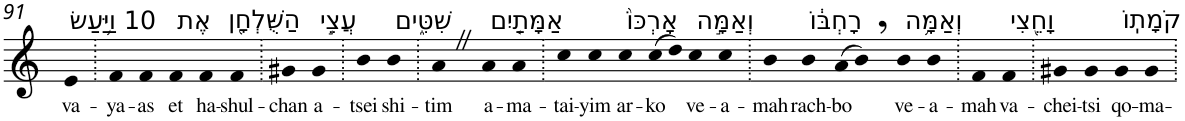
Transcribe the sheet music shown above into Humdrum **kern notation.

**kern	**text
*part1	*part1
*staff1	*staff1
*I"Piano	*
*I'Pno	*
!!LO:PB:g=z
*clefG2	*
*k[]	*
=91	=91
!LO:TX:a:t=10 וַיַּ֥עַשׂ	!
!	!LO:LY:b
4e	va-
=92.	=92.
!	!LO:LY:b
4f	-ya-
!	!LO:LY:b
4f	-as
!LO:TX:a:t=אֶת	!
!	!LO:LY:b
4f	et
!LO:TX:a:t=הַשֻּׁלְחָ֖ן	!
!	!LO:LY:b
4f	ha-
!	!LO:LY:b
4f	-shul-
=93.	=93.
!	!LO:LY:b
4g#X	-chan
!LO:TX:a:t=עֲצֵ֣י	!
!	!LO:LY:b
4g#	a-
=94.	=94.
!	!LO:LY:b
4b	-tsei
!LO:TX:a:t=שִׁטִּ֑ים	!
!	!LO:LY:b
4b	shi-
=95.	=95.
!	!LO:LY:b
4aZ	-tim
!LO:TX:a:t=אַמָּתַ֤יִם	!
!	!LO:LY:b
4a	a-
!	!LO:LY:b
4a	-ma-
=96.	=96.
!	!LO:LY:b
4cc	-tai-
!	!LO:LY:b
4cc	-yim
!LO:TX:a:t=אָרְכּוֹ֙	!
!	!LO:LY:b
4cc	ar-
!	!LO:LY:b
(8cc	-ko
8dd)	.
!LO:TX:a:t=וְאַמָּ֣ה	!
!	!LO:LY:b
4cc	ve-
!	!LO:LY:b
4cc	-a-
=97.	=97.
!	!LO:LY:b
4b	-mah
!LO:TX:a:t=רָחְבּ֔וֹ	!
!	!LO:LY:b
4b	rach-
!	!LO:LY:b
(8a	-bo
8b,)	.
!LO:TX:a:t=וְאַמָּ֥ה	!
!	!LO:LY:b
4b	ve-
!	!LO:LY:b
4b	-a-
=98.	=98.
!	!LO:LY:b
4f	-mah
!LO:TX:a:t=וָחֵ֖צִי	!
!	!LO:LY:b
4f	va-
=99.	=99.
!	!LO:LY:b
4g#X	-chei-
!	!LO:LY:b
4g#	-tsi
!LO:TX:a:t=קֹמָתֽוֹ	!
!	!LO:LY:b
4g#	qo-
!	!LO:LY:b
4g#	-ma-
=.	=.
*-	*-
